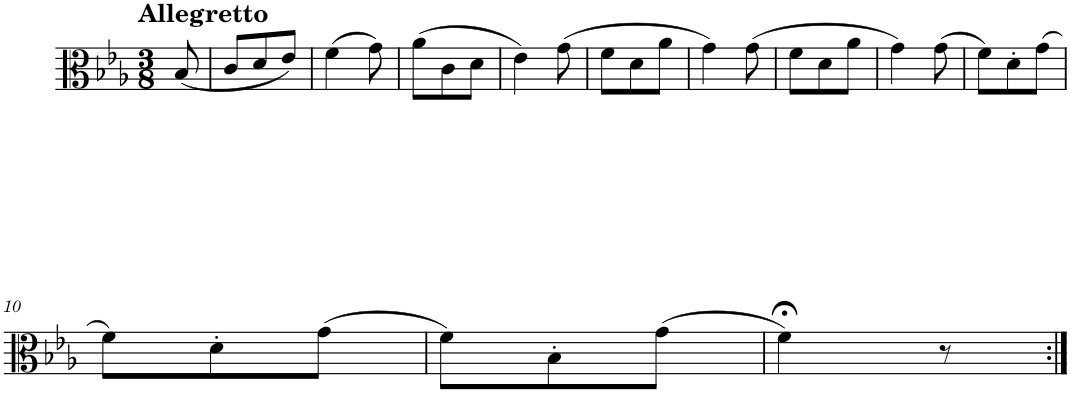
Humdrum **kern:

**kern
*part1
*staff1
*I"Piano
*I'Pno.
*clefC3
*k[b-e-a-]
*M3/8
=
!LO:TX:a:B:t=Allegretto
(8B-/
=1
8c/L
8d/
8e-/J)
=2
(4f\
8g\)
=3
(8a-\L
8c\
8d\J
=4
4e-\)
(8g\
=5
8f\L
8d\
8a-\J
=6
4g\)
(8g\
=7
8f\L
8d\
8a-\J
=8
4g\)
(8g\
=9
8f\L)
8d'\
(8g\J
!!LO:LB:g=z
=10
8f\L)
8d'\
(8g\J
=11
8f\L)
8B-'\
(8g\J
=12
4f;<\)
8r
=:|!
*-
